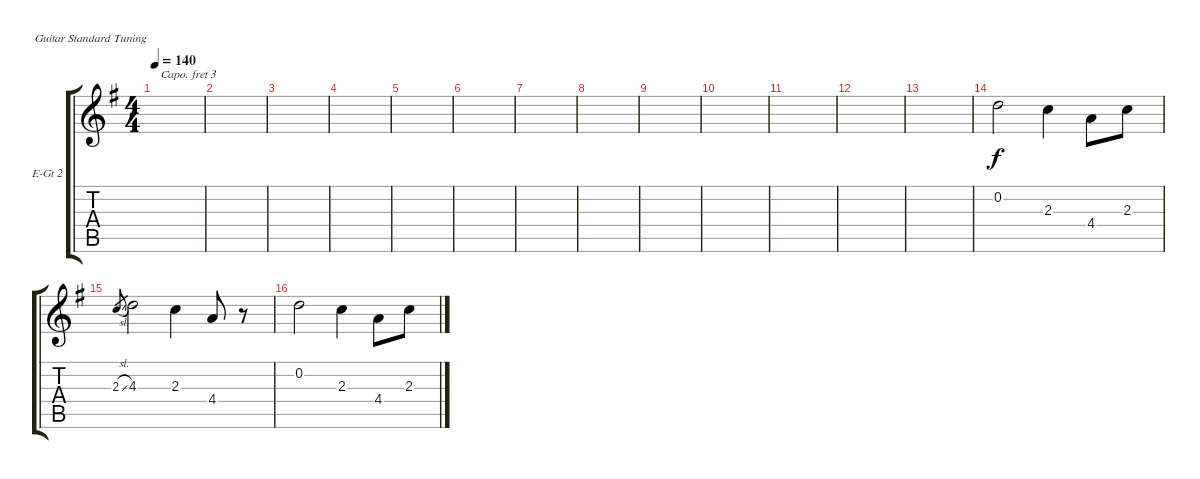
\defaultSystemsLayout 4
\bracketExtendMode groupsimilarinstruments
\firstSystemTrackNameOrientation horizontal
\otherSystemsTrackNameOrientation horizontal
\track ("Guitar 2" "E-Gt 2") {instrument electricguitarclean}
\staff {score tabs}
\capo 3
\tuning (E4 B3 G3 D3 A2 E2)
\ts (4 4)
\tempo 140
\clef g2
\ks g
|
|
|
|
|
|
|
|
|
|
|
|
|
0.2.2 2.3.4 4.4.8 2.3.8 |
2.3{sl}.8{gr} 4.3.2 2.3.4 4.4.8 r.8 |
0.2.2 2.3.4 4.4.8 2.3.8
